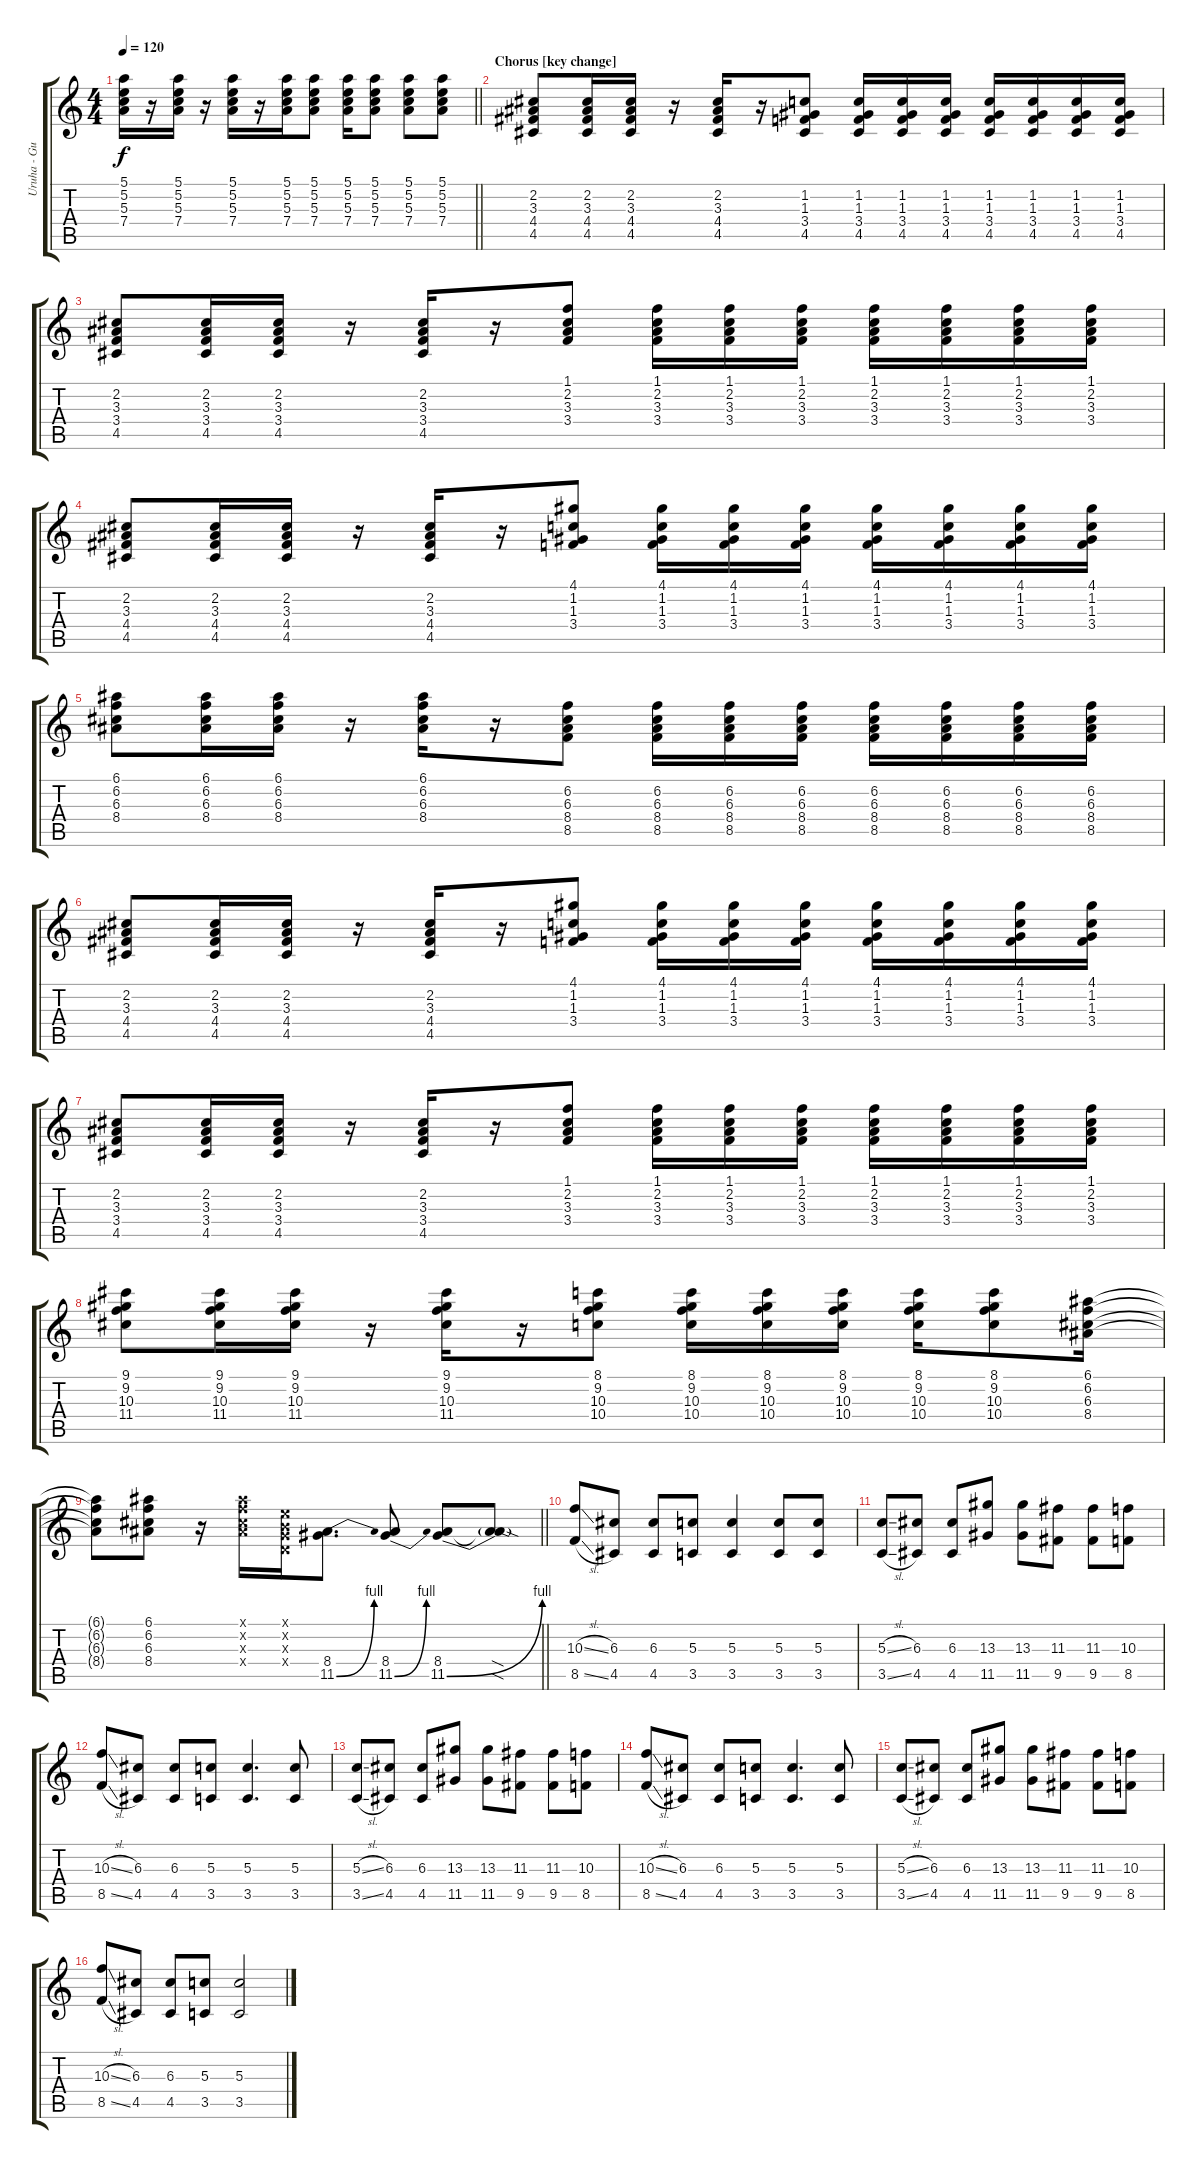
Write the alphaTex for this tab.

\track ("Uruha - Guitar 1" "Uruha - Gu") {instrument overdrivenguitar}
\staff {score tabs}
\tuning (E4 B3 G3 D3 A2 E2) {hide}
\ts (4 4)
\tempo 120
\clef g2
\barLineRight lightlight
\ks c
(5.1 5.2 5.3 7.4).16{dy f} r.16 (5.1 5.2 5.3 7.4).16 r.16 (5.1 5.2 5.3 7.4).16 r.16 (5.1 5.2 5.3 7.4).16 (5.1 5.2 5.3 7.4).8 (5.1 5.2 5.3 7.4).16 (5.1 5.2 5.3 7.4).8 (5.1 5.2 5.3 7.4).8 (5.1 5.2 5.3 7.4).8 |
\section ("" "Chorus [key change]")
(2.2 3.3 4.4 4.5).8 (2.2 3.3 4.4 4.5).16 (2.2 3.3 4.4 4.5).16 r.16 (2.2 3.3 4.4 4.5).16 r.16 (1.2 1.3 3.4 4.5).8 (1.2 1.3 3.4 4.5).16 (1.2 1.3 3.4 4.5).16 (1.2 1.3 3.4 4.5).16 (1.2 1.3 3.4 4.5).16 (1.2 1.3 3.4 4.5).16 (1.2 1.3 3.4 4.5).16 (1.2 1.3 3.4 4.5).16 |
(2.2 3.3 3.4 4.5).8 (2.2 3.3 3.4 4.5).16 (2.2 3.3 3.4 4.5).16 r.16 (2.2 3.3 3.4 4.5).16 r.16 (1.1 2.2 3.3 3.4).8 (1.1 2.2 3.3 3.4).16 (1.1 2.2 3.3 3.4).16 (1.1 2.2 3.3 3.4).16 (1.1 2.2 3.3 3.4).16 (1.1 2.2 3.3 3.4).16 (1.1 2.2 3.3 3.4).16 (1.1 2.2 3.3 3.4).16 |
(2.2 3.3 4.4 4.5).8 (2.2 3.3 4.4 4.5).16 (2.2 3.3 4.4 4.5).16 r.16 (2.2 3.3 4.4 4.5).16 r.16 (4.1 1.2 1.3 3.4).8 (4.1 1.2 1.3 3.4).16 (4.1 1.2 1.3 3.4).16 (4.1 1.2 1.3 3.4).16 (4.1 1.2 1.3 3.4).16 (4.1 1.2 1.3 3.4).16 (4.1 1.2 1.3 3.4).16 (4.1 1.2 1.3 3.4).16 |
(6.1 6.2 6.3 8.4).8 (6.1 6.2 6.3 8.4).16 (6.1 6.2 6.3 8.4).16 r.16 (6.1 6.2 6.3 8.4).16 r.16 (6.2 6.3 8.4 8.5).8 (6.2 6.3 8.4 8.5).16 (6.2 6.3 8.4 8.5).16 (6.2 6.3 8.4 8.5).16 (6.2 6.3 8.4 8.5).16 (6.2 6.3 8.4 8.5).16 (6.2 6.3 8.4 8.5).16 (6.2 6.3 8.4 8.5).16 |
(2.2 3.3 4.4 4.5).8 (2.2 3.3 4.4 4.5).16 (2.2 3.3 4.4 4.5).16 r.16 (2.2 3.3 4.4 4.5).16 r.16 (4.1 1.2 1.3 3.4).8 (4.1 1.2 1.3 3.4).16 (4.1 1.2 1.3 3.4).16 (4.1 1.2 1.3 3.4).16 (4.1 1.2 1.3 3.4).16 (4.1 1.2 1.3 3.4).16 (4.1 1.2 1.3 3.4).16 (4.1 1.2 1.3 3.4).16 |
(2.2 3.3 3.4 4.5).8 (2.2 3.3 3.4 4.5).16 (2.2 3.3 3.4 4.5).16 r.16 (2.2 3.3 3.4 4.5).16 r.16 (1.1 2.2 3.3 3.4).8 (1.1 2.2 3.3 3.4).16 (1.1 2.2 3.3 3.4).16 (1.1 2.2 3.3 3.4).16 (1.1 2.2 3.3 3.4).16 (1.1 2.2 3.3 3.4).16 (1.1 2.2 3.3 3.4).16 (1.1 2.2 3.3 3.4).16 |
(9.1 9.2 10.3 11.4).8 (9.1 9.2 10.3 11.4).16 (9.1 9.2 10.3 11.4).16 r.16 (9.1 9.2 10.3 11.4).16 r.16 (8.1 9.2 10.3 10.4).8 (8.1 9.2 10.3 10.4).16 (8.1 9.2 10.3 10.4).16 (8.1 9.2 10.3 10.4).16 (8.1 9.2 10.3 10.4).16 (8.1 9.2 10.3 10.4).8 (6.1 6.2 6.3 8.4).16 |
\barLineRight lightlight
(6.1{t} 6.2{t} 6.3{t} 8.4{t}).8 (6.1 6.2 6.3 8.4).8 r.16 (6.1{x} 6.2{x} 6.3{x} 8.4{x}).16 (0.1{x} 0.2{x} 0.3{x} 0.4{x}).16 (8.4 11.5{be (bend 0 0 60 4)}).8{d} (8.4 11.5{be (bend 0 0 60 4)}).8 (8.4 11.5{be (bend 0 0 60 4)}).8 (8.4{sod t} 11.5{sod t}).8 |
\section ("" "")
(10.3{sl} 8.5{sl}).8 (6.3 4.5).8 (6.3 4.5).8 (5.3 3.5).8 (5.3 3.5).4 (5.3 3.5).8 (5.3 3.5).8 |
(5.3{sl} 3.5{sl}).8 (6.3 4.5).8 (6.3 4.5).8 (13.3 11.5).8 (13.3 11.5).8 (11.3 9.5).8 (11.3 9.5).8 (10.3 8.5).8 |
(10.3{sl} 8.5{sl}).8 (6.3 4.5).8 (6.3 4.5).8 (5.3 3.5).8 (5.3 3.5).4{d} (5.3 3.5).8 |
(5.3{sl} 3.5{sl}).8 (6.3 4.5).8 (6.3 4.5).8 (13.3 11.5).8 (13.3 11.5).8 (11.3 9.5).8 (11.3 9.5).8 (10.3 8.5).8 |
(10.3{sl} 8.5{sl}).8 (6.3 4.5).8 (6.3 4.5).8 (5.3 3.5).8 (5.3 3.5).4{d} (5.3 3.5).8 |
(5.3{sl} 3.5{sl}).8 (6.3 4.5).8 (6.3 4.5).8 (13.3 11.5).8 (13.3 11.5).8 (11.3 9.5).8 (11.3 9.5).8 (10.3 8.5).8 |
(10.3{sl} 8.5{sl}).8 (6.3 4.5).8 (6.3 4.5).8 (5.3 3.5).8 (5.3 3.5).2
